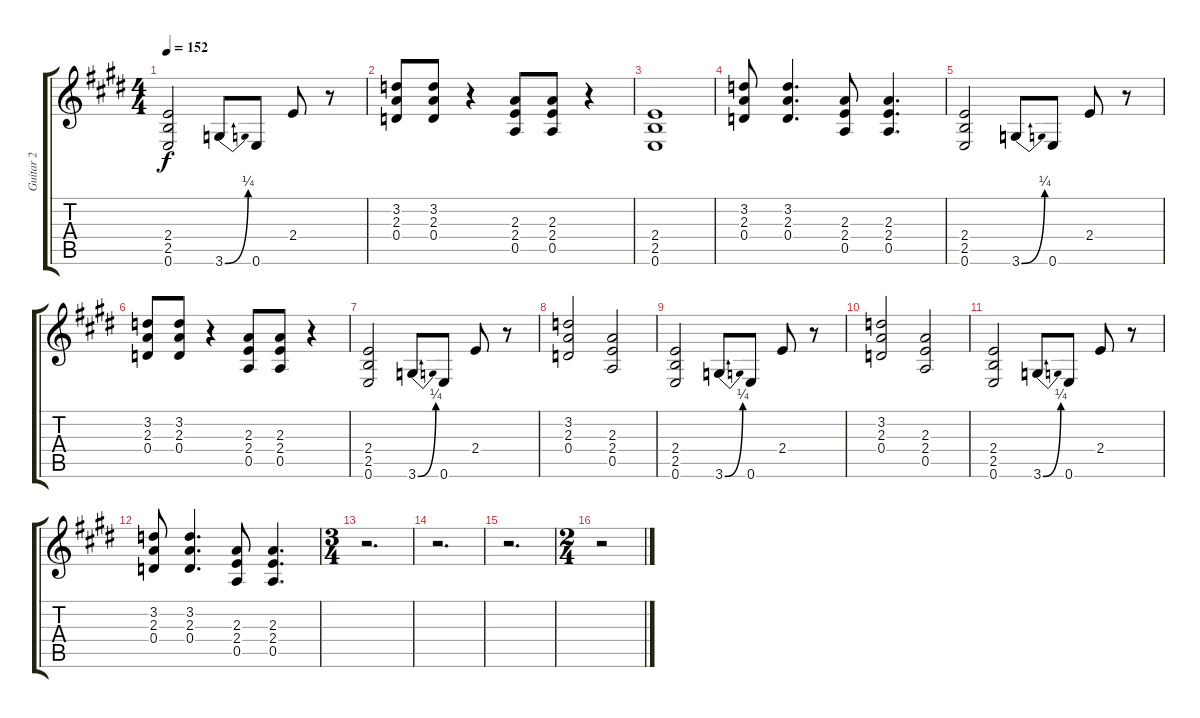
\track ("Guitar 2" "Guitar 2") {instrument overdrivenguitar}
\staff {score tabs}
\tuning (E4 B3 G3 D3 A2 E2) {hide}
\ts (4 4)
\tempo 152
\clef g2
\ks e
(2.4 2.5 0.6).2{dy f} 3.6{be (bend 0 0 60 1)}.8 0.6.8 2.4.8 r.8 |
(3.2 2.3 0.4).8 (3.2 2.3 0.4).8 r.4 (2.3 2.4 0.5).8 (2.3 2.4 0.5).8 r.4 |
(2.4 2.5 0.6).1 |
(3.2 2.3 0.4).8 (3.2 2.3 0.4).4{d} (2.3 2.4 0.5).8 (2.3 2.4 0.5).4{d} |
(2.4 2.5 0.6).2 3.6{be (bend 0 0 60 1)}.8 0.6.8 2.4.8 r.8 |
(3.2 2.3 0.4).8 (3.2 2.3 0.4).8 r.4 (2.3 2.4 0.5).8 (2.3 2.4 0.5).8 r.4 |
(2.4 2.5 0.6).2 3.6{be (bend 0 0 60 1)}.8 0.6.8 2.4.8 r.8 |
(3.2 2.3 0.4).2 (2.3 2.4 0.5).2 |
(2.4 2.5 0.6).2 3.6{be (bend 0 0 60 1)}.8 0.6.8 2.4.8 r.8 |
(3.2 2.3 0.4).2 (2.3 2.4 0.5).2 |
(2.4 2.5 0.6).2 3.6{be (bend 0 0 60 1)}.8 0.6.8 2.4.8 r.8 |
(3.2 2.3 0.4).8 (3.2 2.3 0.4).4{d} (2.3 2.4 0.5).8 (2.3 2.4 0.5).4{d} |
\ts (3 4)
r.2{d} |
r.2{d} |
r.2{d} |
\ts (2 4)
r.2
